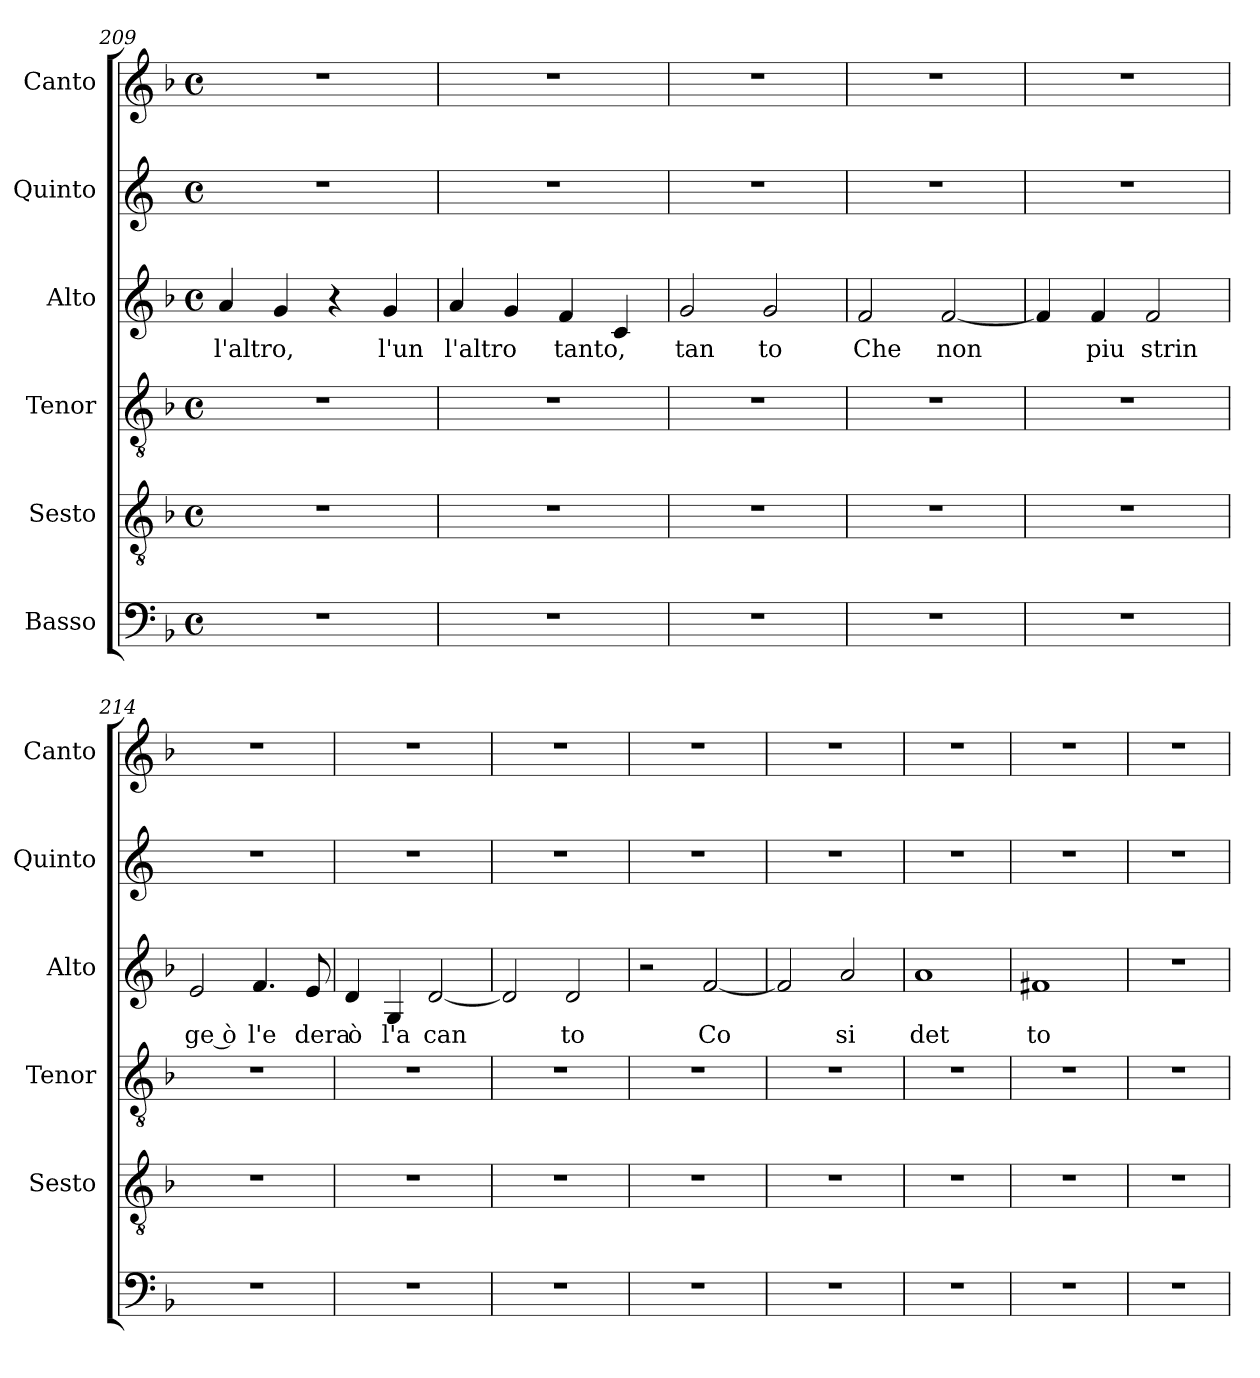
**kern	**kern	**kern	**kern	**text	**kern	**kern
*part6	*part5	*part4	*part3	*part3	*part2	*part1
*staff6	*staff5	*staff4	*staff3	*staff3	*staff2	*staff1
*I"Basso	*I"Sesto	*I"Tenor	*I"Alto	*	*I"Quinto	*I"Canto
*	*I'Sesto	*I'Tenor	*I'Alto	*	*I'Quinto	*I'Canto
!!LO:LB:g=z
*clefF4	*clefGv2	*clefGv2	*clefG2	*	*clefG2	*clefG2
*k[b-]	*k[b-]	*k[b-]	*k[b-]	*	*k[]	*k[b-]
*F:	*F:	*F:	*F:	*	*C:	*F:
*M4/4	*M4/4	*M4/4	*M4/4	*	*M4/4	*M4/4
*met(c)	*met(c)	*met(c)	*met(c)	*	*met(c)	*met(c)
=209	=209	=209	=209	=209	=209	=209
!	!	!	!	!LO:LY:b	!	!
1r	1r	1r	4a/	l'altro,	1r	1r
.	.	.	4g/	.	.	.
.	.	.	4r	.	.	.
!	!	!	!	!LO:LY:b:cj	!	!
.	.	.	4g/	l'un	.	.
=210	=210	=210	=210	=210	=210	=210
!	!	!	!	!LO:LY:b:cj	!	!
1r	1r	1r	4a/	l'altro	1r	1r
.	.	.	4g/	.	.	.
!	!	!	!	!LO:LY:b:cj	!	!
.	.	.	4f/	tanto,	.	.
.	.	.	4c/	.	.	.
=211	=211	=211	=211	=211	=211	=211
!	!	!	!	!LO:LY:b:cj	!	!
1r	1r	1r	2g/	tan	1r	1r
!	!	!	!	!LO:LY:b:cj	!	!
.	.	.	2g/	to	.	.
=212	=212	=212	=212	=212	=212	=212
!	!	!	!	!LO:LY:b:cj	!	!
1r	1r	1r	2f/	Che	1r	1r
!	!	!	!	!LO:LY:b	!	!
.	.	.	[<2f/	non	.	.
=213	=213	=213	=213	=213	=213	=213
1r	1r	1r	4f/]	.	1r	1r
!	!	!	!	!LO:LY:b:cj	!	!
.	.	.	4f/	piu	.	.
!	!	!	!	!LO:LY:b:cj	!	!
.	.	.	2f/	strin	.	.
=214	=214	=214	=214	=214	=214	=214
!	!	!	!	!LO:LY:b:rj	!	!
1r	1r	1r	2e/	ge ò	1r	1r
!	!	!	!	!LO:LY:b:cj	!	!
.	.	.	4.f/	l'e	.	.
!	!	!	!	!LO:LY:b:cj	!	!
.	.	.	8e/	dera	.	.
=215	=215	=215	=215	=215	=215	=215
!	!	!	!	!LO:LY:b	!	!
1r	1r	1r	4d/	ò	1r	1r
!	!	!	!	!LO:LY:b:cj	!	!
.	.	.	4G/	l'a	.	.
!	!	!	!	!LO:LY:b	!	!
.	.	.	[<2d/	can	.	.
=216	=216	=216	=216	=216	=216	=216
1r	1r	1r	2d/]	.	1r	1r
!	!	!	!	!LO:LY:b:cj	!	!
.	.	.	2d/	to	.	.
=217	=217	=217	=217	=217	=217	=217
1r	1r	1r	2r	.	1r	1r
!	!	!	!	!LO:LY:b	!	!
.	.	.	[<2f/	Co	.	.
=218	=218	=218	=218	=218	=218	=218
1r	1r	1r	2f/]	.	1r	1r
!	!	!	!	!LO:LY:b:cj	!	!
.	.	.	2a/	si	.	.
=219	=219	=219	=219	=219	=219	=219
!	!	!	!	!LO:LY:b:cj	!	!
1r	1r	1r	1a	det	1r	1r
!!LO:LB:g=z
=220	=220	=220	=220	=220	=220	=220
!	!	!	!	!LO:LY:b:cj	!	!
1r	1r	1r	1f#X	to	1r	1r
=221	=221	=221	=221	=221	=221	=221
1r	1r	1r	1r	.	1r	1r
=	=	=	=	=	=	=
*-	*-	*-	*-	*-	*-	*-
